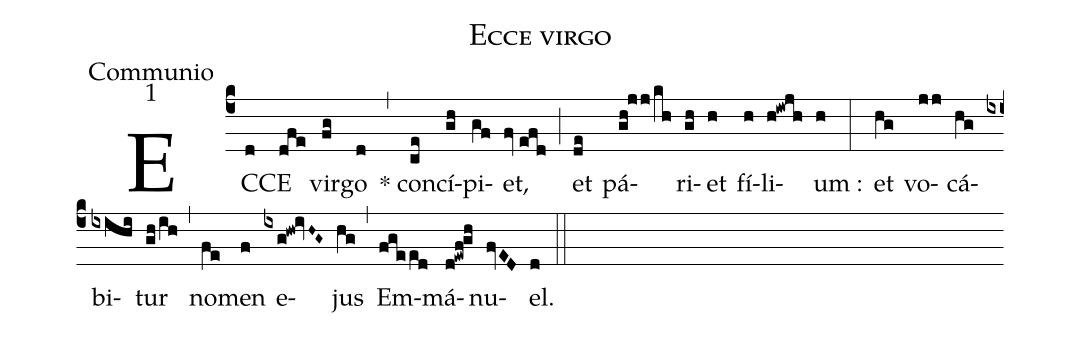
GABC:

name:Ecce virgo;
office-part:Communio;
mode:1;
%%
(c4) EC(d)CE(dfe) vir(fg)go(d) (,) * con(ce)cí(gh)pi(gf)et,(fv//efd) (;) et(de) pá(gh!jj/kh)ri(gh)et(h) fí(h)li(h!iwjh)um :(h) (:) et(hg) vo(jj)cá(hg)bi(ixihi)tur(gh/ih) (,) no(fe)men(f) e(ixg!hw!ivH~G~)jus(hg) (,) <nlba>Em(fgeed)má(d!ewf!gh)nu(fvED)el.(d) </nlba>(::)
